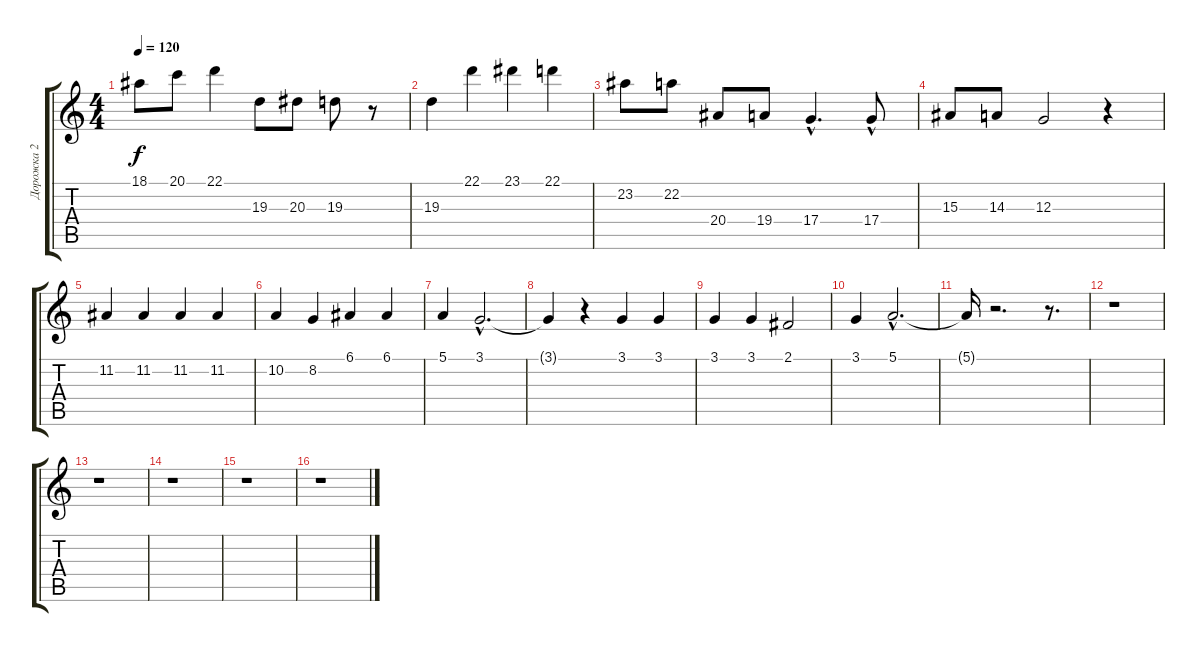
\track ("Дорожка 2" "Дорожка 2") {instrument accordion}
\staff {score tabs}
\tuning (E4 B3 G3 D3 A2 E2) {hide}
\ts (4 4)
\tempo 120
\clef g2
\ks c
18.1.8{dy f} 20.1.8 22.1.4 19.3.8 20.3.8 19.3.8 r.8 |
19.3.4 22.1.4 23.1.4 22.1.4 |
23.2.8 22.2.8 20.4.8 19.4.8 17.4{hac}.4{d} 17.4{hac}.8 |
15.3.8 14.3.8 12.3.2 r.4 |
11.2.4 11.2.4 11.2.4 11.2.4 |
10.2.4 8.2.4 6.1.4 6.1.4 |
5.1.4 3.1{hac}.2{d} |
3.1{t}.4 r.4 3.1.4 3.1.4 |
3.1.4 3.1.4 2.1.2 |
3.1.4 5.1{hac}.2{d} |
5.1{t}.16 r.2{d} r.8{d} |
r.1 |
r.1 |
r.1 |
r.1 |
r.1
